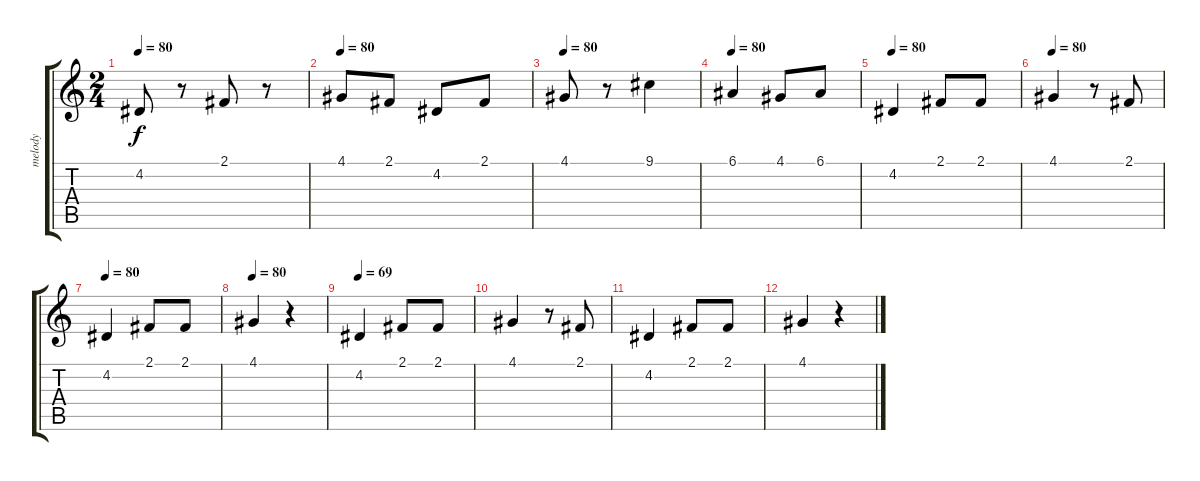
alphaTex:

\track ("melody" "melody") {instrument dulcimer}
\staff {score tabs}
\tuning (E4 B3 G3 D3 A2 E2) {hide}
\ts (2 4)
\tempo 80
\clef g2
\ks c
4.2.8{dy f} r.8 2.1.8 r.8 |
\tempo 80
4.1.8 2.1.8 4.2.8 2.1.8 |
\tempo 80
4.1.8 r.8 9.1.4 |
\tempo 80
6.1.4 4.1.8 6.1.8 |
\tempo 80
4.2.4 2.1.8 2.1.8 |
\tempo 80
4.1.4 r.8 2.1.8 |
\tempo 80
4.2.4 2.1.8 2.1.8 |
\tempo 80
4.1.4 r.4 |
\tempo 69
4.2.4 2.1.8 2.1.8 |
4.1.4 r.8 2.1.8 |
4.2.4 2.1.8 2.1.8 |
4.1.4 r.4
